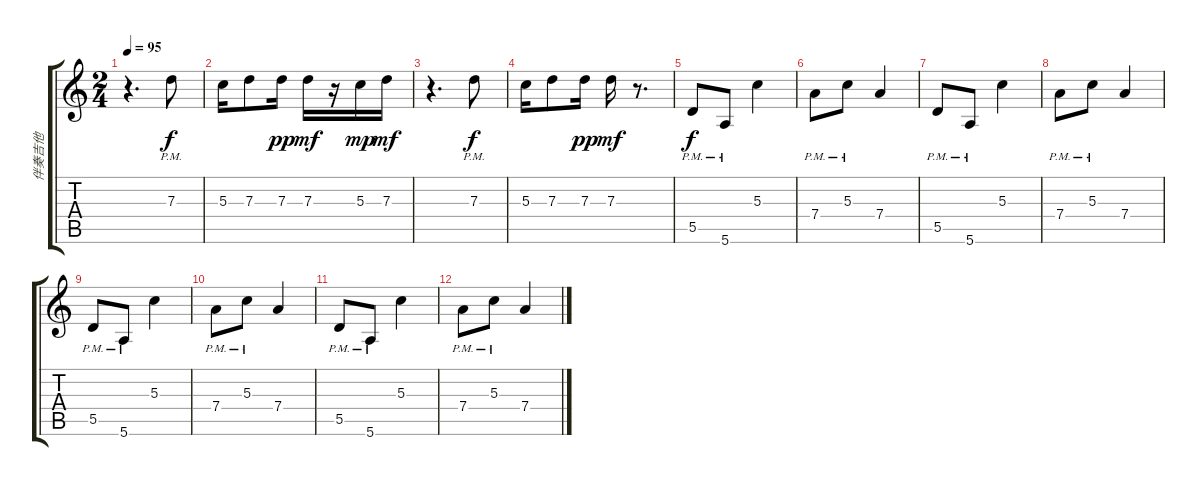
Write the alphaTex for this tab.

\track ("伴奏吉他" "伴奏吉他") {instrument electricguitarclean}
\staff {score tabs}
\tuning (E4 B3 G3 D3 A2 E2) {hide}
\ts (2 4)
\tempo 95
\clef g2
\ks c
r.4{d dy mf} 7.3{pm}.8{dy f} |
5.3.16 7.3.8 7.3.16{dy pp} 7.3.16{dy mf} r.16 5.3.16{dy mp} 7.3.16{dy mf} |
r.4{d} 7.3{pm}.8{dy f} |
5.3.16 7.3.8 7.3.16{dy pp} 7.3.16{dy mf} r.8{d} |
5.5{pm}.8{dy f} 5.6{pm}.8 5.3.4 |
7.4{pm}.8 5.3{pm}.8 7.4.4 |
5.5{pm}.8 5.6{pm}.8 5.3.4 |
7.4{pm}.8 5.3{pm}.8 7.4.4 |
5.5{pm}.8 5.6{pm}.8 5.3.4 |
7.4{pm}.8 5.3{pm}.8 7.4.4 |
5.5{pm}.8 5.6{pm}.8 5.3.4 |
7.4{pm}.8 5.3{pm}.8 7.4.4
